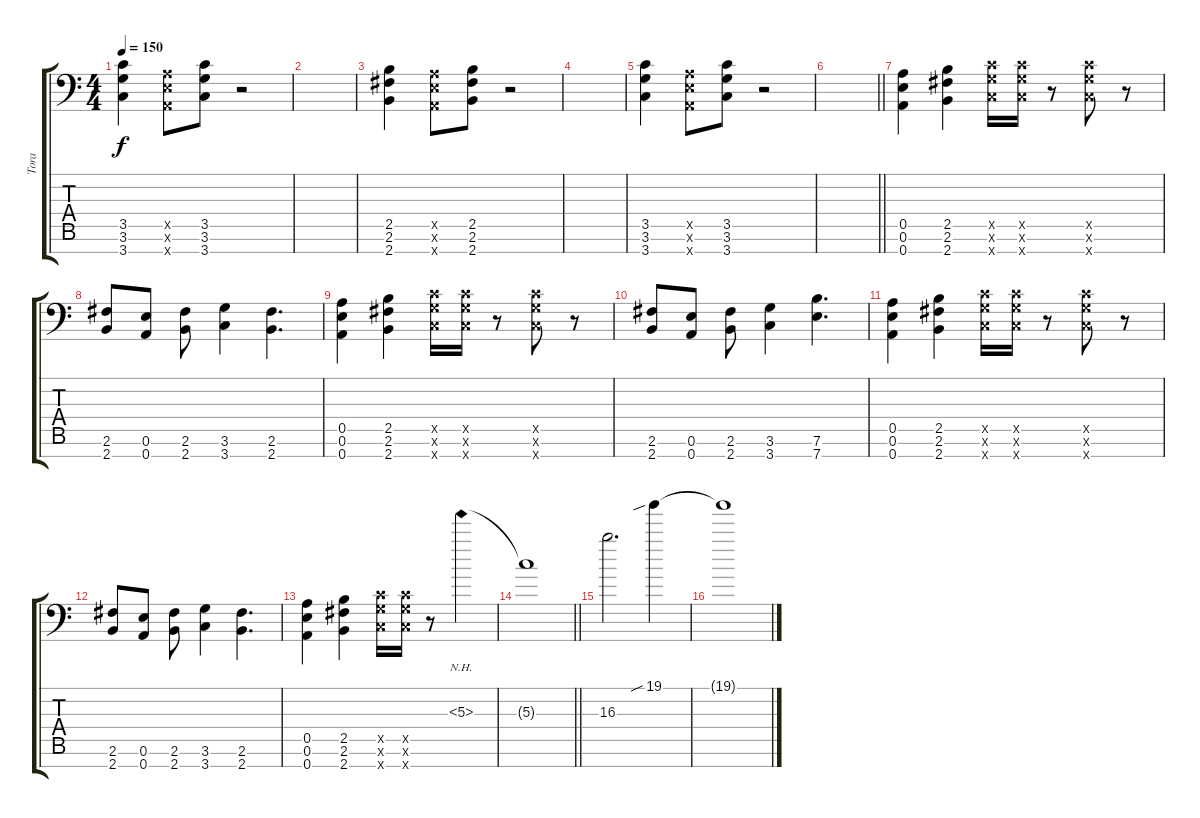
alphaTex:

\track ("Tora" "Tora") {instrument distortionguitar}
\staff {score tabs}
\tuning (E4 B3 G3 D3 A2 E2 A1) {hide}
\ts (4 4)
\tempo 150
\clef f4
\ks c
(3.5 3.6 3.7).4{dy f} (0.5{x} 0.6{x} 0.7{x}).8 (3.5 3.6 3.7).8 r.2 |
|
(2.5 2.6 2.7).4 (0.5{x} 0.6{x} 0.7{x}).8 (2.5 2.6 2.7).8 r.2 |
|
(3.5 3.6 3.7).4 (0.5{x} 0.6{x} 0.7{x}).8 (3.5 3.6 3.7).8 r.2 |
\barLineRight lightlight
|
\section ("" "")
(0.5 0.6 0.7).4 (2.5 2.6 2.7).4 (3.5{x} 3.6{x} 3.7{x}).16 (3.5{x} 3.6{x} 3.7{x}).16 r.8 (3.5{x} 3.6{x} 3.7{x}).8 r.8 |
(2.6 2.7).8 (0.6 0.7).8 (2.6 2.7).8 (3.6 3.7).4 (2.6 2.7).4{d} |
(0.5 0.6 0.7).4 (2.5 2.6 2.7).4 (3.5{x} 3.6{x} 3.7{x}).16 (3.5{x} 3.6{x} 3.7{x}).16 r.8 (3.5{x} 3.6{x} 3.7{x}).8 r.8 |
(2.6 2.7).8 (0.6 0.7).8 (2.6 2.7).8 (3.6 3.7).4 (7.6 7.7).4{d} |
(0.5 0.6 0.7).4 (2.5 2.6 2.7).4 (3.5{x} 3.6{x} 3.7{x}).16 (3.5{x} 3.6{x} 3.7{x}).16 r.8 (3.5{x} 3.6{x} 3.7{x}).8 r.8 |
(2.6 2.7).8 (0.6 0.7).8 (2.6 2.7).8 (3.6 3.7).4 (2.6 2.7).4{d} |
(0.5 0.6 0.7).4 (2.5 2.6 2.7).4 (3.5{x} 3.6{x} 3.7{x}).16 (3.5{x} 3.6{x} 3.7{x}).16 r.8 5.3{nh}.4 |
\barLineRight lightlight
5.3{t}.1 |
\section ("" "")
16.3.2{d} 19.1{sib}.4 |
19.1{t}.1
